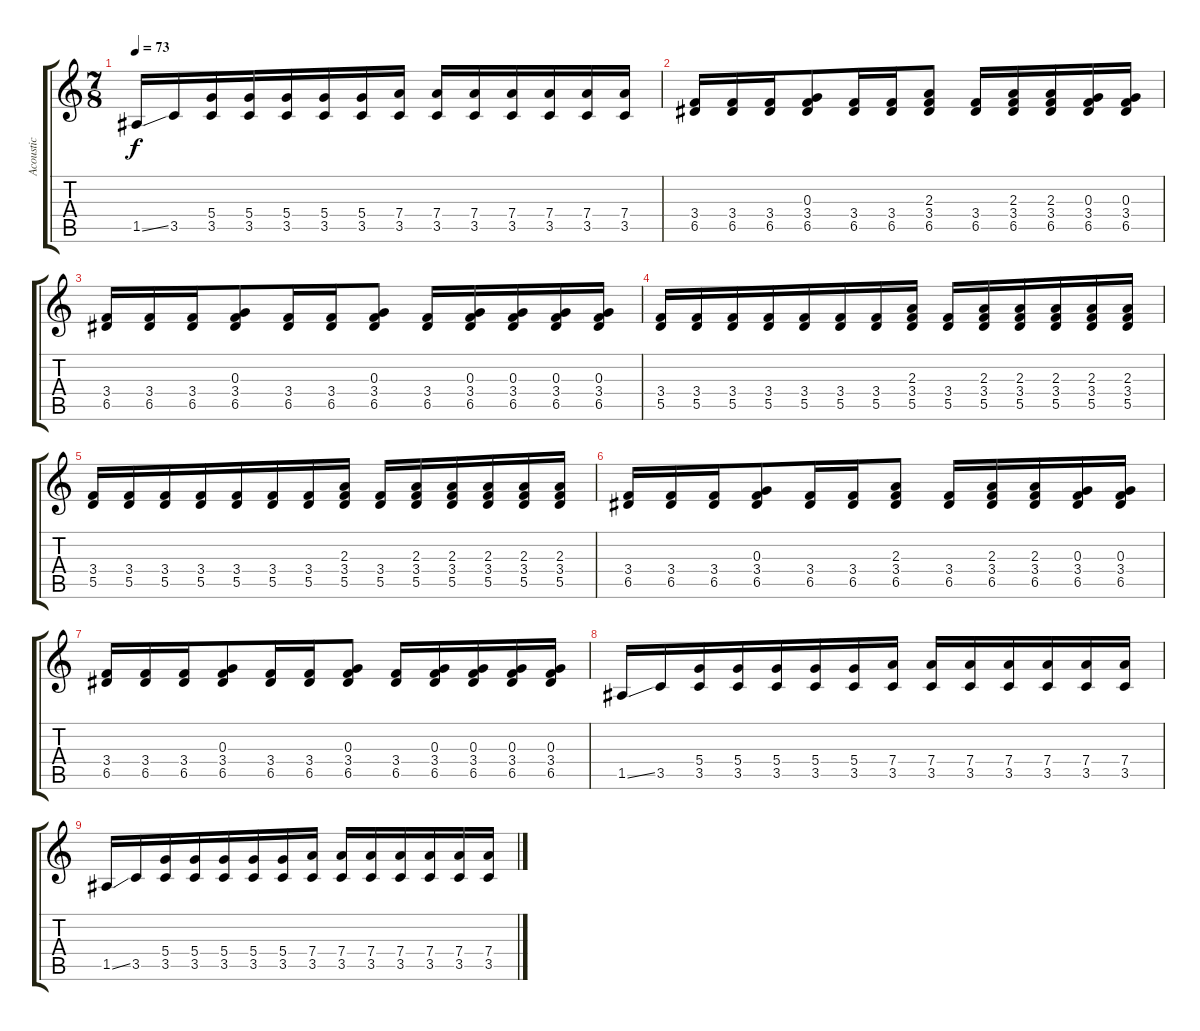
\track ("Acoustic" "Acoustic") {instrument electricguitarjazz}
\staff {score tabs}
\tuning (E4 B3 G3 D3 A2 E2) {hide}
\ts (7 8)
\tempo 73
\clef g2
\ks c
1.5{ss}.16{dy f} 3.5.16 (5.4 3.5).16 (5.4 3.5).16 (5.4 3.5).16 (5.4 3.5).16 (5.4 3.5).16 (7.4 3.5).16 (7.4 3.5).16 (7.4 3.5).16 (7.4 3.5).16 (7.4 3.5).16 (7.4 3.5).16 (7.4 3.5).16 |
(3.4 6.5).16 (3.4 6.5).16 (3.4 6.5).16 (0.3 3.4 6.5).8 (3.4 6.5).16 (3.4 6.5).16 (2.3 3.4 6.5).8 (3.4 6.5).16 (2.3 3.4 6.5).16 (2.3 3.4 6.5).16 (0.3 3.4 6.5).16 (0.3 3.4 6.5).16 |
(3.4 6.5).16 (3.4 6.5).16 (3.4 6.5).16 (0.3 3.4 6.5).8 (3.4 6.5).16 (3.4 6.5).16 (0.3 3.4 6.5).8 (3.4 6.5).16 (0.3 3.4 6.5).16 (0.3 3.4 6.5).16 (0.3 3.4 6.5).16 (0.3 3.4 6.5).16 |
(3.4 5.5).16 (3.4 5.5).16 (3.4 5.5).16 (3.4 5.5).16 (3.4 5.5).16 (3.4 5.5).16 (3.4 5.5).16 (2.3 3.4 5.5).16 (3.4 5.5).16 (2.3 3.4 5.5).16 (2.3 3.4 5.5).16 (2.3 3.4 5.5).16 (2.3 3.4 5.5).16 (2.3 3.4 5.5).16 |
(3.4 5.5).16 (3.4 5.5).16 (3.4 5.5).16 (3.4 5.5).16 (3.4 5.5).16 (3.4 5.5).16 (3.4 5.5).16 (2.3 3.4 5.5).16 (3.4 5.5).16 (2.3 3.4 5.5).16 (2.3 3.4 5.5).16 (2.3 3.4 5.5).16 (2.3 3.4 5.5).16 (2.3 3.4 5.5).16 |
(3.4 6.5).16 (3.4 6.5).16 (3.4 6.5).16 (0.3 3.4 6.5).8 (3.4 6.5).16 (3.4 6.5).16 (2.3 3.4 6.5).8 (3.4 6.5).16 (2.3 3.4 6.5).16 (2.3 3.4 6.5).16 (0.3 3.4 6.5).16 (0.3 3.4 6.5).16 |
(3.4 6.5).16 (3.4 6.5).16 (3.4 6.5).16 (0.3 3.4 6.5).8 (3.4 6.5).16 (3.4 6.5).16 (0.3 3.4 6.5).8 (3.4 6.5).16 (0.3 3.4 6.5).16 (0.3 3.4 6.5).16 (0.3 3.4 6.5).16 (0.3 3.4 6.5).16 |
1.5{ss}.16 3.5.16 (5.4 3.5).16 (5.4 3.5).16 (5.4 3.5).16 (5.4 3.5).16 (5.4 3.5).16 (7.4 3.5).16 (7.4 3.5).16 (7.4 3.5).16 (7.4 3.5).16 (7.4 3.5).16 (7.4 3.5).16 (7.4 3.5).16 |
1.5{ss}.16 3.5.16 (5.4 3.5).16 (5.4 3.5).16 (5.4 3.5).16 (5.4 3.5).16 (5.4 3.5).16 (7.4 3.5).16 (7.4 3.5).16 (7.4 3.5).16 (7.4 3.5).16 (7.4 3.5).16 (7.4 3.5).16 (7.4 3.5).16
